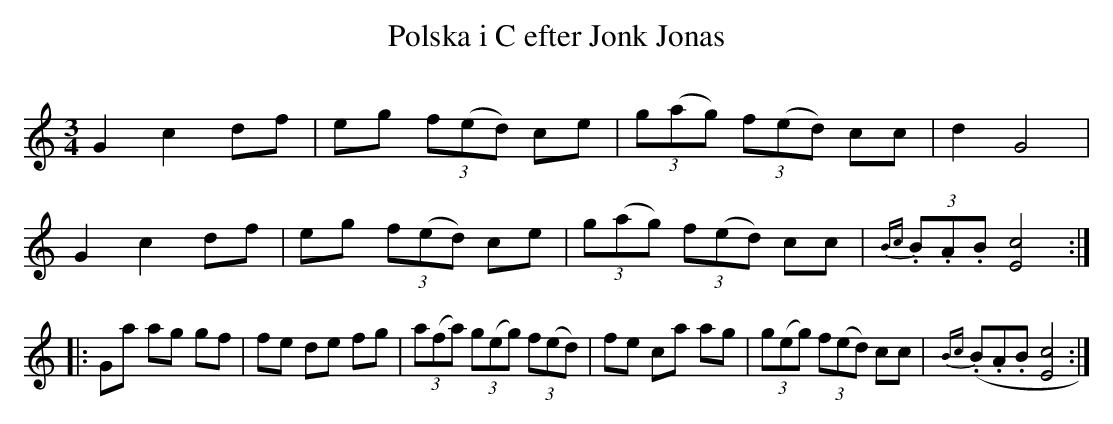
X:1
T:Polska i C efter Jonk Jonas
Q:150
M:3/4
L:1/8
K:C
G2 c2 df | eg (3f(ed) ce |\
(3g(ag) (3f(ed) cc | d2 G4 |\
G2 c2 df | eg (3f(ed) ce | \
(3g(ag) (3f(ed) cc | {Bc}(3.B.A.B [E4c4] ::\
Ga ag gf | fe de fg |\
(3a(fa) (3g(eg) (3f(ed) |\
fe ca ag | (3g(eg) (3f(ed) cc|\
{Bc}(.B.A.B [E4c4]:|
